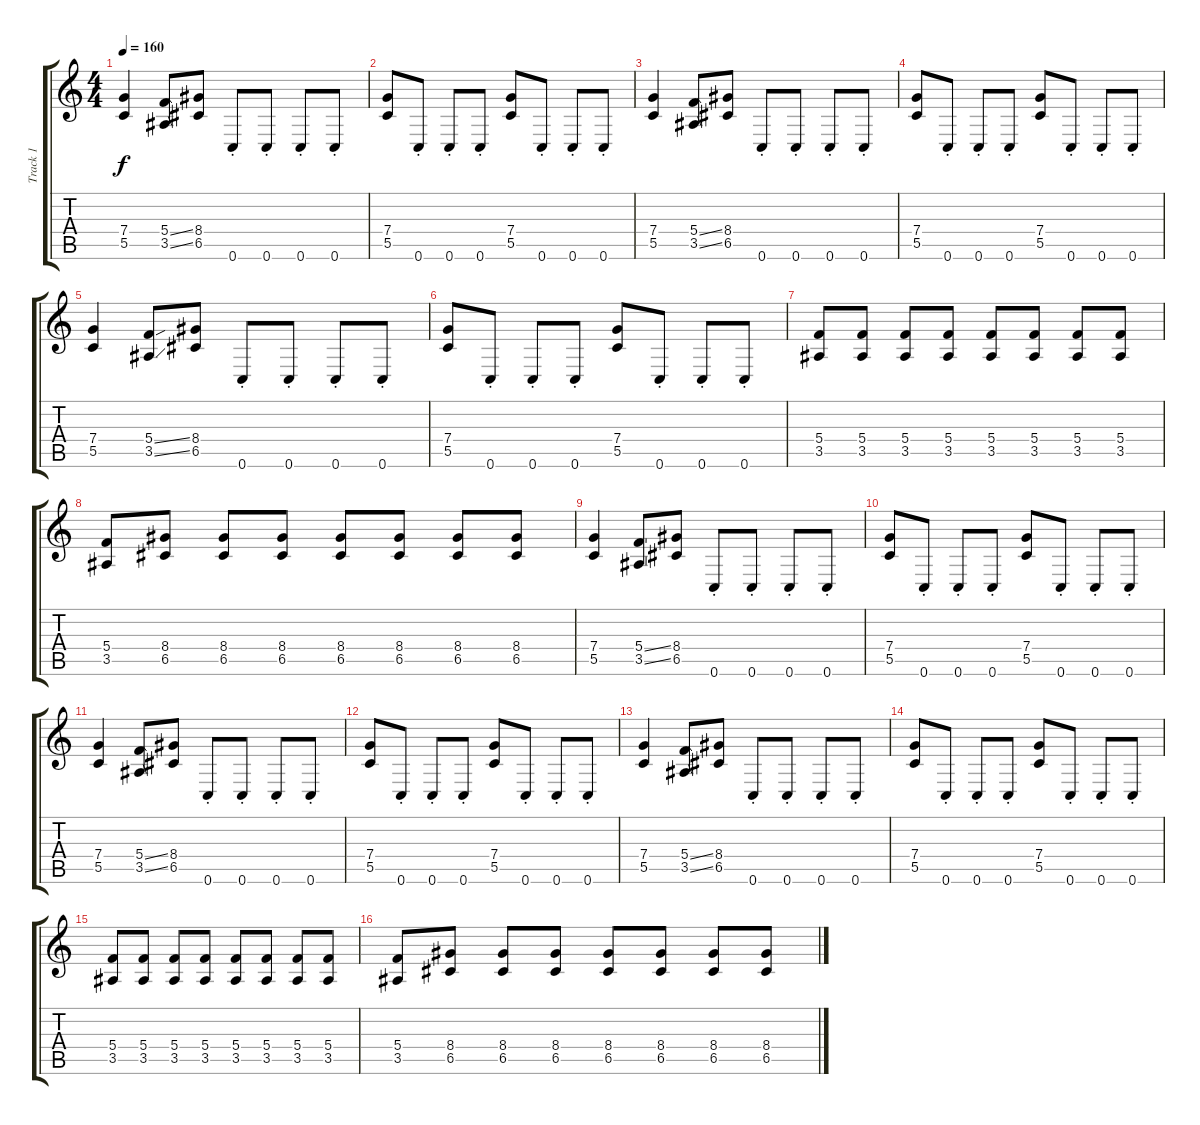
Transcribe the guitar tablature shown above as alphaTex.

\track ("Track 1" "Track 1") {instrument overdrivenguitar}
\staff {score tabs}
\tuning (D4 A3 F3 C3 G2 C2) {hide}
\ts (4 4)
\tempo 160
\clef g2
\ks c
(7.4 5.5).4{dy f instrument overdrivenguitar} (5.4{ss} 3.5{ss}).8 (8.4 6.5).8 0.6{st}.8 0.6{st}.8 0.6{st}.8 0.6{st}.8 |
(7.4 5.5).8 0.6{st}.8 0.6{st}.8 0.6{st}.8 (7.4 5.5).8 0.6{st}.8 0.6{st}.8 0.6{st}.8 |
(7.4 5.5).4 (5.4{ss} 3.5{ss}).8 (8.4 6.5).8 0.6{st}.8 0.6{st}.8 0.6{st}.8 0.6{st}.8 |
(7.4 5.5).8 0.6{st}.8 0.6{st}.8 0.6{st}.8 (7.4 5.5).8 0.6{st}.8 0.6{st}.8 0.6{st}.8 |
(7.4 5.5).4 (5.4{ss} 3.5{ss}).8 (8.4 6.5).8 0.6{st}.8 0.6{st}.8 0.6{st}.8 0.6{st}.8 |
(7.4 5.5).8 0.6{st}.8 0.6{st}.8 0.6{st}.8 (7.4 5.5).8 0.6{st}.8 0.6{st}.8 0.6{st}.8 |
(5.4 3.5).8 (5.4 3.5).8 (5.4 3.5).8 (5.4 3.5).8 (5.4 3.5).8 (5.4 3.5).8 (5.4 3.5).8 (5.4 3.5).8 |
(5.4 3.5).8 (8.4 6.5).8 (8.4 6.5).8 (8.4 6.5).8 (8.4 6.5).8 (8.4 6.5).8 (8.4 6.5).8 (8.4 6.5).8 |
(7.4 5.5).4 (5.4{ss} 3.5{ss}).8 (8.4 6.5).8 0.6{st}.8 0.6{st}.8 0.6{st}.8 0.6{st}.8 |
(7.4 5.5).8 0.6{st}.8 0.6{st}.8 0.6{st}.8 (7.4 5.5).8 0.6{st}.8 0.6{st}.8 0.6{st}.8 |
(7.4 5.5).4 (5.4{ss} 3.5{ss}).8 (8.4 6.5).8 0.6{st}.8 0.6{st}.8 0.6{st}.8 0.6{st}.8 |
(7.4 5.5).8 0.6{st}.8 0.6{st}.8 0.6{st}.8 (7.4 5.5).8 0.6{st}.8 0.6{st}.8 0.6{st}.8 |
(7.4 5.5).4 (5.4{ss} 3.5{ss}).8 (8.4 6.5).8 0.6{st}.8 0.6{st}.8 0.6{st}.8 0.6{st}.8 |
(7.4 5.5).8 0.6{st}.8 0.6{st}.8 0.6{st}.8 (7.4 5.5).8 0.6{st}.8 0.6{st}.8 0.6{st}.8 |
(5.4 3.5).8 (5.4 3.5).8 (5.4 3.5).8 (5.4 3.5).8 (5.4 3.5).8 (5.4 3.5).8 (5.4 3.5).8 (5.4 3.5).8 |
(5.4 3.5).8 (8.4 6.5).8 (8.4 6.5).8 (8.4 6.5).8 (8.4 6.5).8 (8.4 6.5).8 (8.4 6.5).8 (8.4 6.5).8
